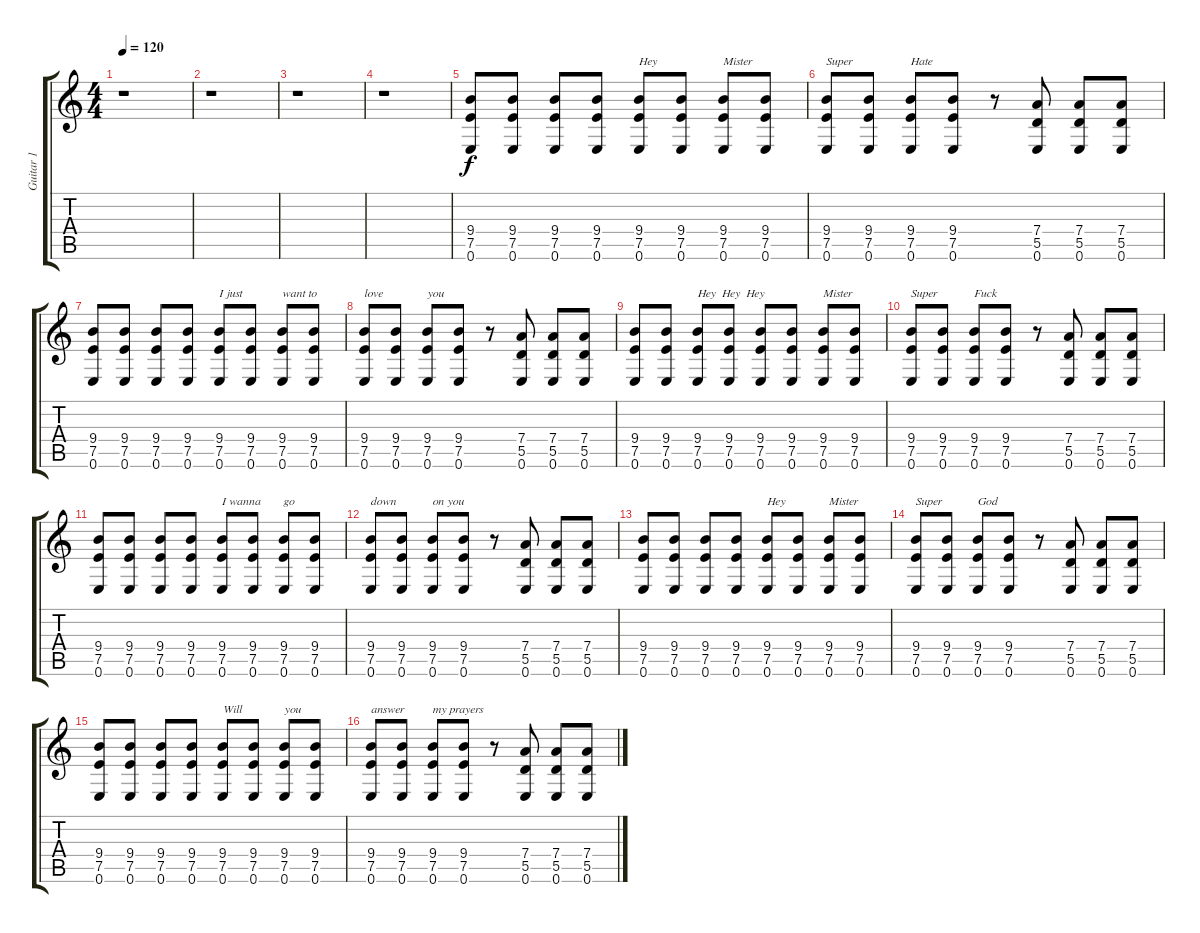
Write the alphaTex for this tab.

\track ("Guitar 1" "Guitar 1") {instrument overdrivenguitar}
\staff {score tabs}
\tuning (E4 B3 G3 D3 A2 E2) {hide}
\ts (4 4)
\tempo 120
\clef g2
\ks c
r.1{dy f} |
r.1 |
r.1 |
r.1 |
(9.4 7.5 0.6).8{balance 5} (9.4 7.5 0.6).8 (9.4 7.5 0.6).8 (9.4 7.5 0.6).8 (9.4 7.5 0.6).8{txt "Hey"} (9.4 7.5 0.6).8 (9.4 7.5 0.6).8{txt "Mister"} (9.4 7.5 0.6).8 |
(9.4 7.5 0.6).8{txt "Super"} (9.4 7.5 0.6).8 (9.4 7.5 0.6).8{txt "Hate"} (9.4 7.5 0.6).8 r.8 (7.4 5.5 0.6).8 (7.4 5.5 0.6).8 (7.4 5.5 0.6).8 |
(9.4 7.5 0.6).8 (9.4 7.5 0.6).8 (9.4 7.5 0.6).8 (9.4 7.5 0.6).8 (9.4 7.5 0.6).8{txt "I just"} (9.4 7.5 0.6).8 (9.4 7.5 0.6).8{txt "want to"} (9.4 7.5 0.6).8 |
(9.4 7.5 0.6).8{txt "love"} (9.4 7.5 0.6).8 (9.4 7.5 0.6).8{txt "you"} (9.4 7.5 0.6).8 r.8 (7.4 5.5 0.6).8 (7.4 5.5 0.6).8 (7.4 5.5 0.6).8 |
(9.4 7.5 0.6).8 (9.4 7.5 0.6).8 (9.4 7.5 0.6).8{txt "Hey  Hey  Hey"} (9.4 7.5 0.6).8 (9.4 7.5 0.6).8 (9.4 7.5 0.6).8 (9.4 7.5 0.6).8{txt "Mister"} (9.4 7.5 0.6).8 |
(9.4 7.5 0.6).8{txt "Super"} (9.4 7.5 0.6).8 (9.4 7.5 0.6).8{txt "Fuck"} (9.4 7.5 0.6).8 r.8 (7.4 5.5 0.6).8 (7.4 5.5 0.6).8 (7.4 5.5 0.6).8 |
(9.4 7.5 0.6).8 (9.4 7.5 0.6).8 (9.4 7.5 0.6).8 (9.4 7.5 0.6).8 (9.4 7.5 0.6).8{txt "I wanna"} (9.4 7.5 0.6).8 (9.4 7.5 0.6).8{txt "go"} (9.4 7.5 0.6).8 |
(9.4 7.5 0.6).8{txt "down"} (9.4 7.5 0.6).8 (9.4 7.5 0.6).8{txt "on you"} (9.4 7.5 0.6).8 r.8 (7.4 5.5 0.6).8 (7.4 5.5 0.6).8 (7.4 5.5 0.6).8 |
(9.4 7.5 0.6).8 (9.4 7.5 0.6).8 (9.4 7.5 0.6).8 (9.4 7.5 0.6).8 (9.4 7.5 0.6).8{txt "Hey"} (9.4 7.5 0.6).8 (9.4 7.5 0.6).8{txt "Mister"} (9.4 7.5 0.6).8 |
(9.4 7.5 0.6).8{txt "Super"} (9.4 7.5 0.6).8 (9.4 7.5 0.6).8{txt "God"} (9.4 7.5 0.6).8 r.8 (7.4 5.5 0.6).8 (7.4 5.5 0.6).8 (7.4 5.5 0.6).8 |
(9.4 7.5 0.6).8 (9.4 7.5 0.6).8 (9.4 7.5 0.6).8 (9.4 7.5 0.6).8 (9.4 7.5 0.6).8{txt "Will"} (9.4 7.5 0.6).8 (9.4 7.5 0.6).8{txt "you"} (9.4 7.5 0.6).8 |
(9.4 7.5 0.6).8{txt "answer"} (9.4 7.5 0.6).8 (9.4 7.5 0.6).8{txt "my prayers"} (9.4 7.5 0.6).8 r.8 (7.4 5.5 0.6).8 (7.4 5.5 0.6).8 (7.4 5.5 0.6).8
